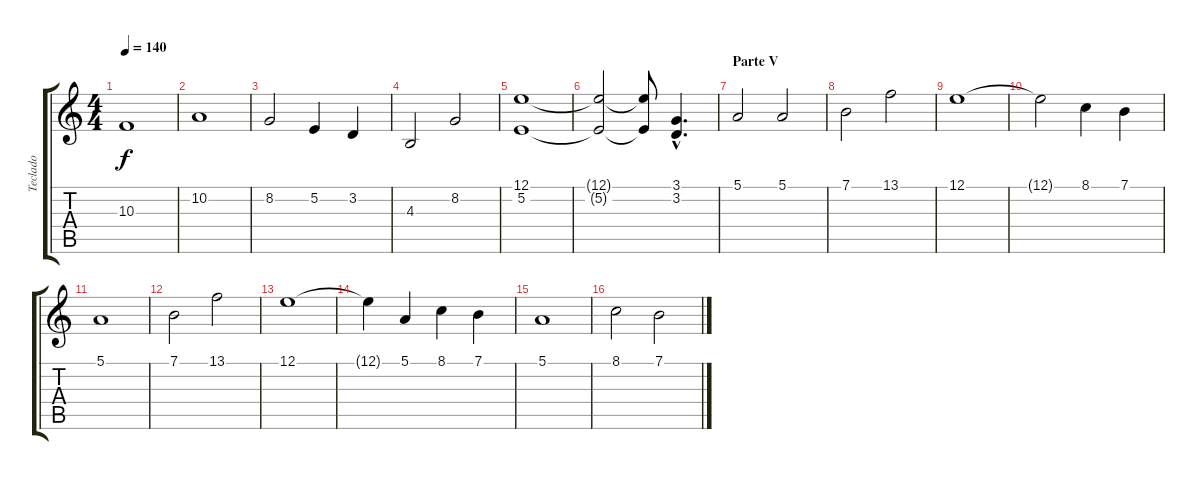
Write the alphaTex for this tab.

\track ("Teclado" "Teclado") {instrument tremolostrings}
\staff {score tabs}
\tuning (E4 B3 G3 D3 A2 E2) {hide}
\ts (4 4)
\tempo 140
\clef g2
\ks c
10.3.1{dy f} |
10.2.1 |
8.2.2 5.2.4 3.2.4 |
4.3.2 8.2.2 |
(12.1 5.2).1{volume 0} |
(12.1{t} 5.2{t}).2 (12.1{t} 5.2{t}).8 (3.1{hac} 3.2{hac}).4{d volume 3} |
\section ("" "Parte V")
5.1.2{volume 6 instrument tremolostrings} 5.1.2 |
7.1.2 13.1.2 |
12.1.1 |
12.1{t}.2 8.1.4 7.1.4 |
5.1.1 |
7.1.2 13.1.2 |
12.1.1 |
12.1{t}.4 5.1.4 8.1.4 7.1.4 |
5.1.1 |
8.1.2 7.1.2
